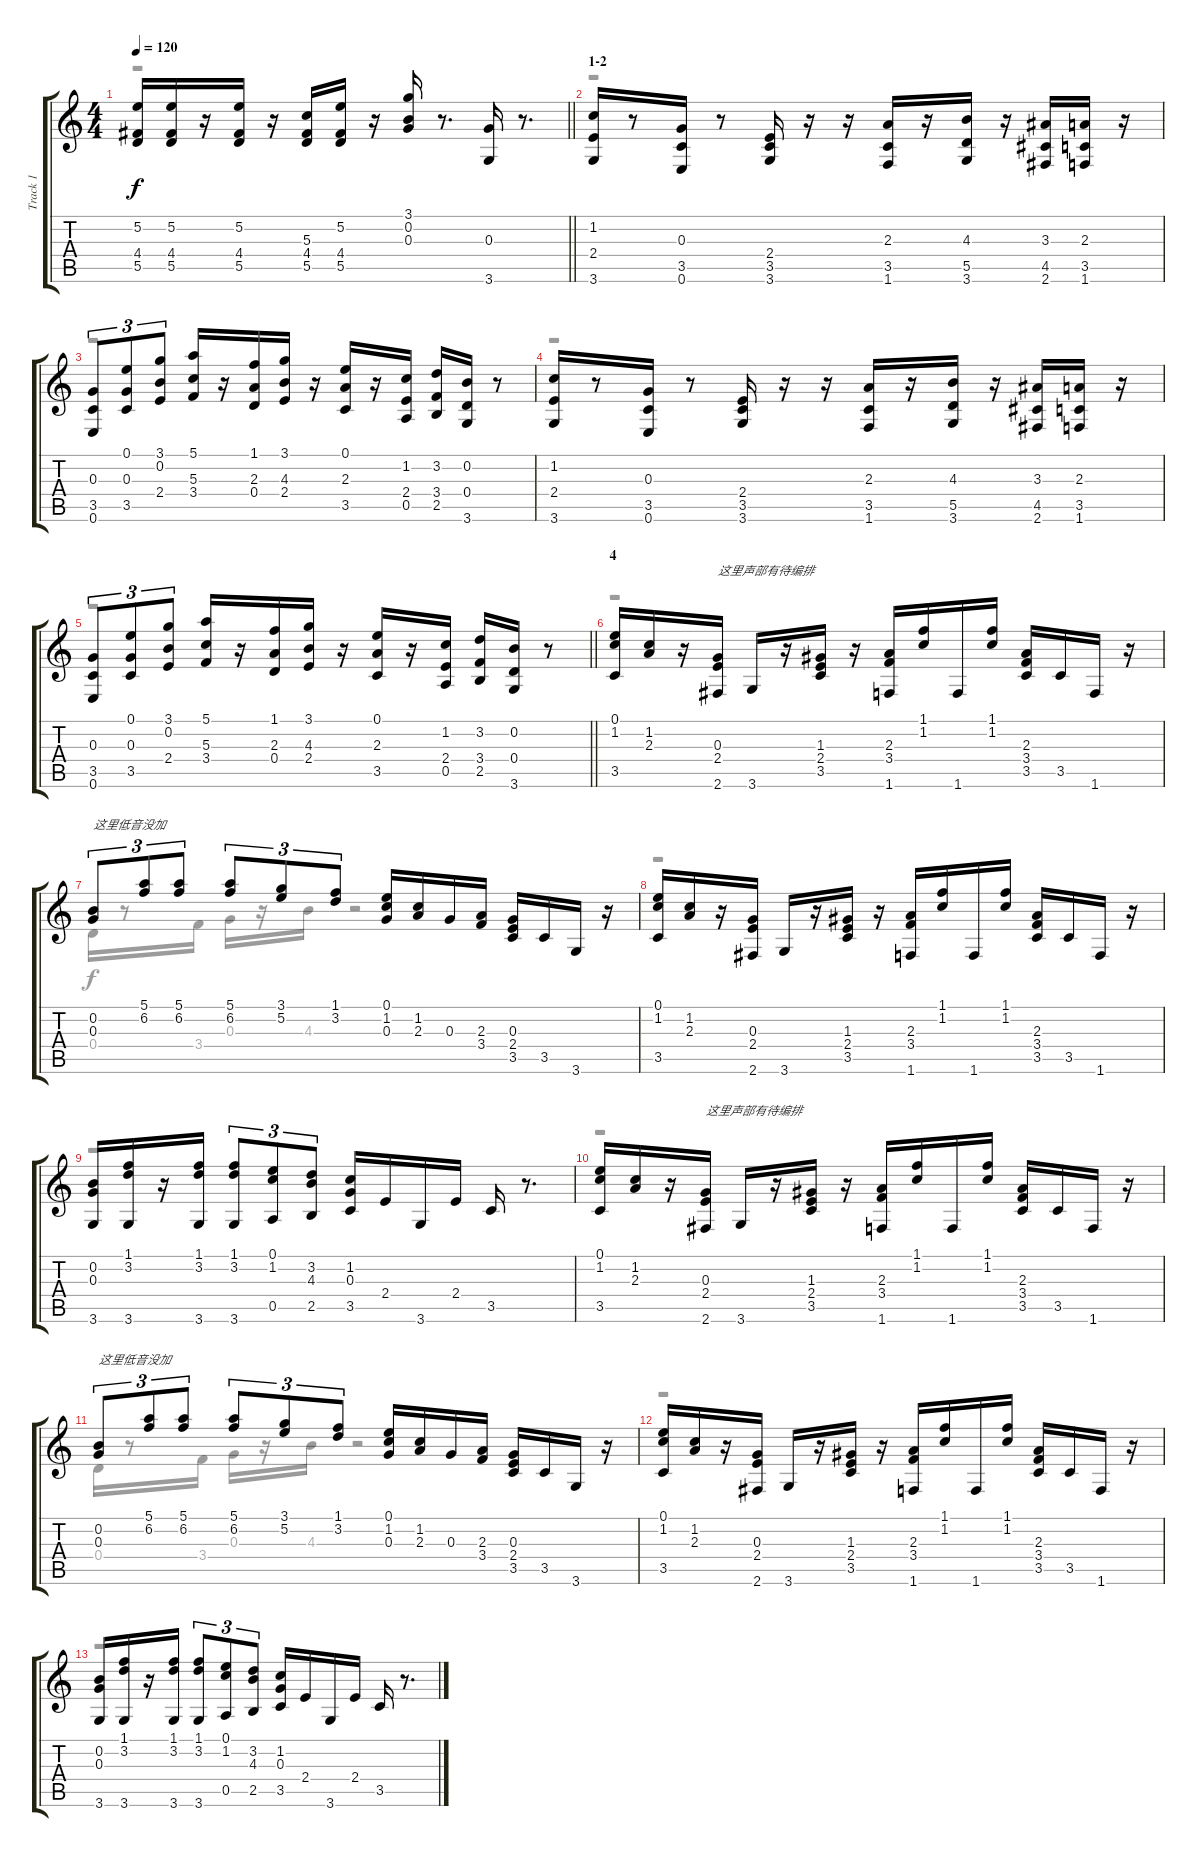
\track ("Track 1" "Track 1") {instrument acousticguitarsteel}
\staff {score tabs}
\tuning (E4 B3 G3 D3 A2 E2) {hide}
\voice
\ts (4 4)
\tempo 120
\clef g2
\barLineRight lightlight
\ks c
(5.2 4.4 5.5).16{dy f} (5.2 4.4 5.5).16 r.16 (5.2 4.4 5.5).16 r.16 (5.3 4.4 5.5).16 (5.2 4.4 5.5).16 r.16 (3.1 0.2 0.3).16 r.8{d} (0.3 3.6).16 r.8{d} |
\section ("" "1-2")
(1.2 2.4 3.6).16 r.8 (0.3 3.5 0.6).16 r.8 (2.4 3.5 3.6).16 r.16 r.16 (2.3 3.5 1.6).16 r.16 (4.3 5.5 3.6).16 r.16 (3.3 4.5 2.6).16 (2.3 3.5 1.6).16 r.16 |
(0.3 3.5 0.6).8{tu (3 2)} (0.1 0.3 3.5).8{tu (3 2)} (3.1 0.2 2.4).8{tu (3 2)} (5.1 5.3 3.4).16 r.16 (1.1 2.3 0.4).16 (3.1 4.3 2.4).16 r.16 (0.1 2.3 3.5).16 r.16 (1.2 2.4 0.5).16 (3.2 3.4 2.5).16 (0.2 0.4 3.6).16 r.8 |
(1.2 2.4 3.6).16 r.8 (0.3 3.5 0.6).16 r.8 (2.4 3.5 3.6).16 r.16 r.16 (2.3 3.5 1.6).16 r.16 (4.3 5.5 3.6).16 r.16 (3.3 4.5 2.6).16 (2.3 3.5 1.6).16 r.16 |
\barLineRight lightlight
(0.3 3.5 0.6).8{tu (3 2)} (0.1 0.3 3.5).8{tu (3 2)} (3.1 0.2 2.4).8{tu (3 2)} (5.1 5.3 3.4).16 r.16 (1.1 2.3 0.4).16 (3.1 4.3 2.4).16 r.16 (0.1 2.3 3.5).16 r.16 (1.2 2.4 0.5).16 (3.2 3.4 2.5).16 (0.2 0.4 3.6).16 r.8 |
\section ("" "4")
(0.1 1.2 3.5).16 (1.2 2.3).16 r.16 (0.3 2.4 2.6).16{txt "这里声部有待编排"} 3.6.16 r.16 (1.3 2.4 3.5).16 r.16 (2.3 3.4 1.6).16 (1.1 1.2).16 1.6.16 (1.1 1.2).16 (2.3 3.4 3.5).16 3.5.16 1.6.16 r.16 |
(0.2 0.3).8{tu (3 2) txt "这里低音没加"} (5.1 6.2).8{tu (3 2)} (5.1 6.2).8{tu (3 2)} (5.1 6.2).8{tu (3 2)} (3.1 5.2).8{tu (3 2)} (1.1 3.2).8{tu (3 2)} (0.1 1.2 0.3).16 (1.2 2.3).16 0.3.16 (2.3 3.4).16 (0.3 2.4 3.5).16 3.5.16 3.6.16 r.16 |
(0.1 1.2 3.5).16 (1.2 2.3).16 r.16 (0.3 2.4 2.6).16 3.6.16 r.16 (1.3 2.4 3.5).16 r.16 (2.3 3.4 1.6).16 (1.1 1.2).16 1.6.16 (1.1 1.2).16 (2.3 3.4 3.5).16 3.5.16 1.6.16 r.16 |
(0.2 0.3 3.6).16 (1.1 3.2 3.6).16 r.16 (1.1 3.2 3.6).16 (1.1 3.2 3.6).8{tu (3 2)} (0.1 1.2 0.5).8{tu (3 2)} (3.2 4.3 2.5).8{tu (3 2)} (1.2 0.3 3.5).16 2.4.16 3.6.16 2.4.16 3.5.16 r.8{d} |
(0.1 1.2 3.5).16 (1.2 2.3).16 r.16 (0.3 2.4 2.6).16{txt "这里声部有待编排"} 3.6.16 r.16 (1.3 2.4 3.5).16 r.16 (2.3 3.4 1.6).16 (1.1 1.2).16 1.6.16 (1.1 1.2).16 (2.3 3.4 3.5).16 3.5.16 1.6.16 r.16 |
(0.2 0.3).8{tu (3 2) txt "这里低音没加"} (5.1 6.2).8{tu (3 2)} (5.1 6.2).8{tu (3 2)} (5.1 6.2).8{tu (3 2)} (3.1 5.2).8{tu (3 2)} (1.1 3.2).8{tu (3 2)} (0.1 1.2 0.3).16 (1.2 2.3).16 0.3.16 (2.3 3.4).16 (0.3 2.4 3.5).16 3.5.16 3.6.16 r.16 |
(0.1 1.2 3.5).16 (1.2 2.3).16 r.16 (0.3 2.4 2.6).16 3.6.16 r.16 (1.3 2.4 3.5).16 r.16 (2.3 3.4 1.6).16 (1.1 1.2).16 1.6.16 (1.1 1.2).16 (2.3 3.4 3.5).16 3.5.16 1.6.16 r.16 |
(0.2 0.3 3.6).16 (1.1 3.2 3.6).16 r.16 (1.1 3.2 3.6).16 (1.1 3.2 3.6).8{tu (3 2)} (0.1 1.2 0.5).8{tu (3 2)} (3.2 4.3 2.5).8{tu (3 2)} (1.2 0.3 3.5).16 2.4.16 3.6.16 2.4.16 3.5.16 r.8{d}
\voice
\clef g2
\ottava regular
\simile none
\barLineRight lightlight
\ks c
r.1{dy f} |
r.1 |
r.1 |
r.1 |
\barLineRight lightlight
r.1 |
r.1 |
0.4.16 r.8 3.4.16 0.3.16 r.16 4.3.16 r.2 r.16 |
r.1 |
r.1 |
r.1 |
0.4.16 r.8 3.4.16 0.3.16 r.16 4.3.16 r.2 r.16 |
r.1 |
r.1
